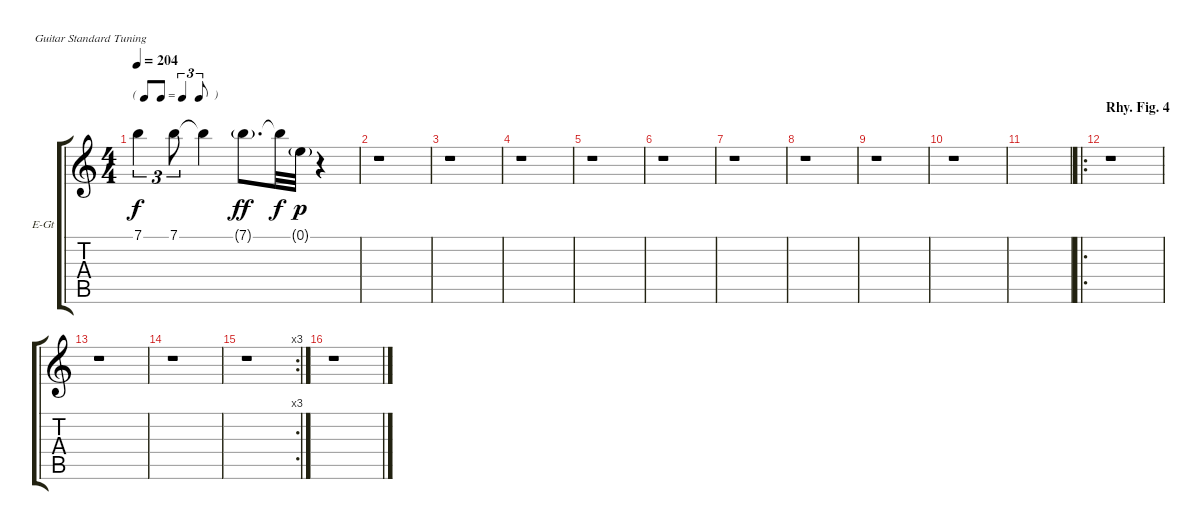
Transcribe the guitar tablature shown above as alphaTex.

\bracketExtendMode groupsimilarinstruments
\firstSystemTrackNameOrientation horizontal
\otherSystemsTrackNameOrientation horizontal
\track ("Voice" "E-Gt") {mute instrument distortionguitar}
\staff {score tabs}
\tuning (E4 B3 G3 D3 A2 E2)
\ts (4 4)
\tf triplet8th
\tempo 204
\clef g2
\scale
0.333333
\ks c
7.1.4{tu (3 2) dy f} 7.1.8{tu (3 2)} 7.1{t}.4 7.1{g}.8{d dy ff} 7.1{t}.32{dy f} 0.1{g}.32{dy p} r.4 |
\scale
0.333333 r.1 |
\scale
0.333333 r.1 |
\scale
0.333333 r.1 |
\scale
0.333333 r.1 |
\scale
0.333333 r.1 |
\scale
0.333333 r.1 |
\scale
0.333333 r.1 |
\scale
0.333333 r.1 |
\scale
0.333333 r.1 |
\scale
0.333333 |
\ro
\section ("" "Rhy. Fig. 4")
\scale
0.333333 r.1 |
\scale
0.333333 r.1 |
\scale
0.333333 r.1 |
\rc 3
\scale
0.333333 r.1 |
\scale
0.333333 r.1
